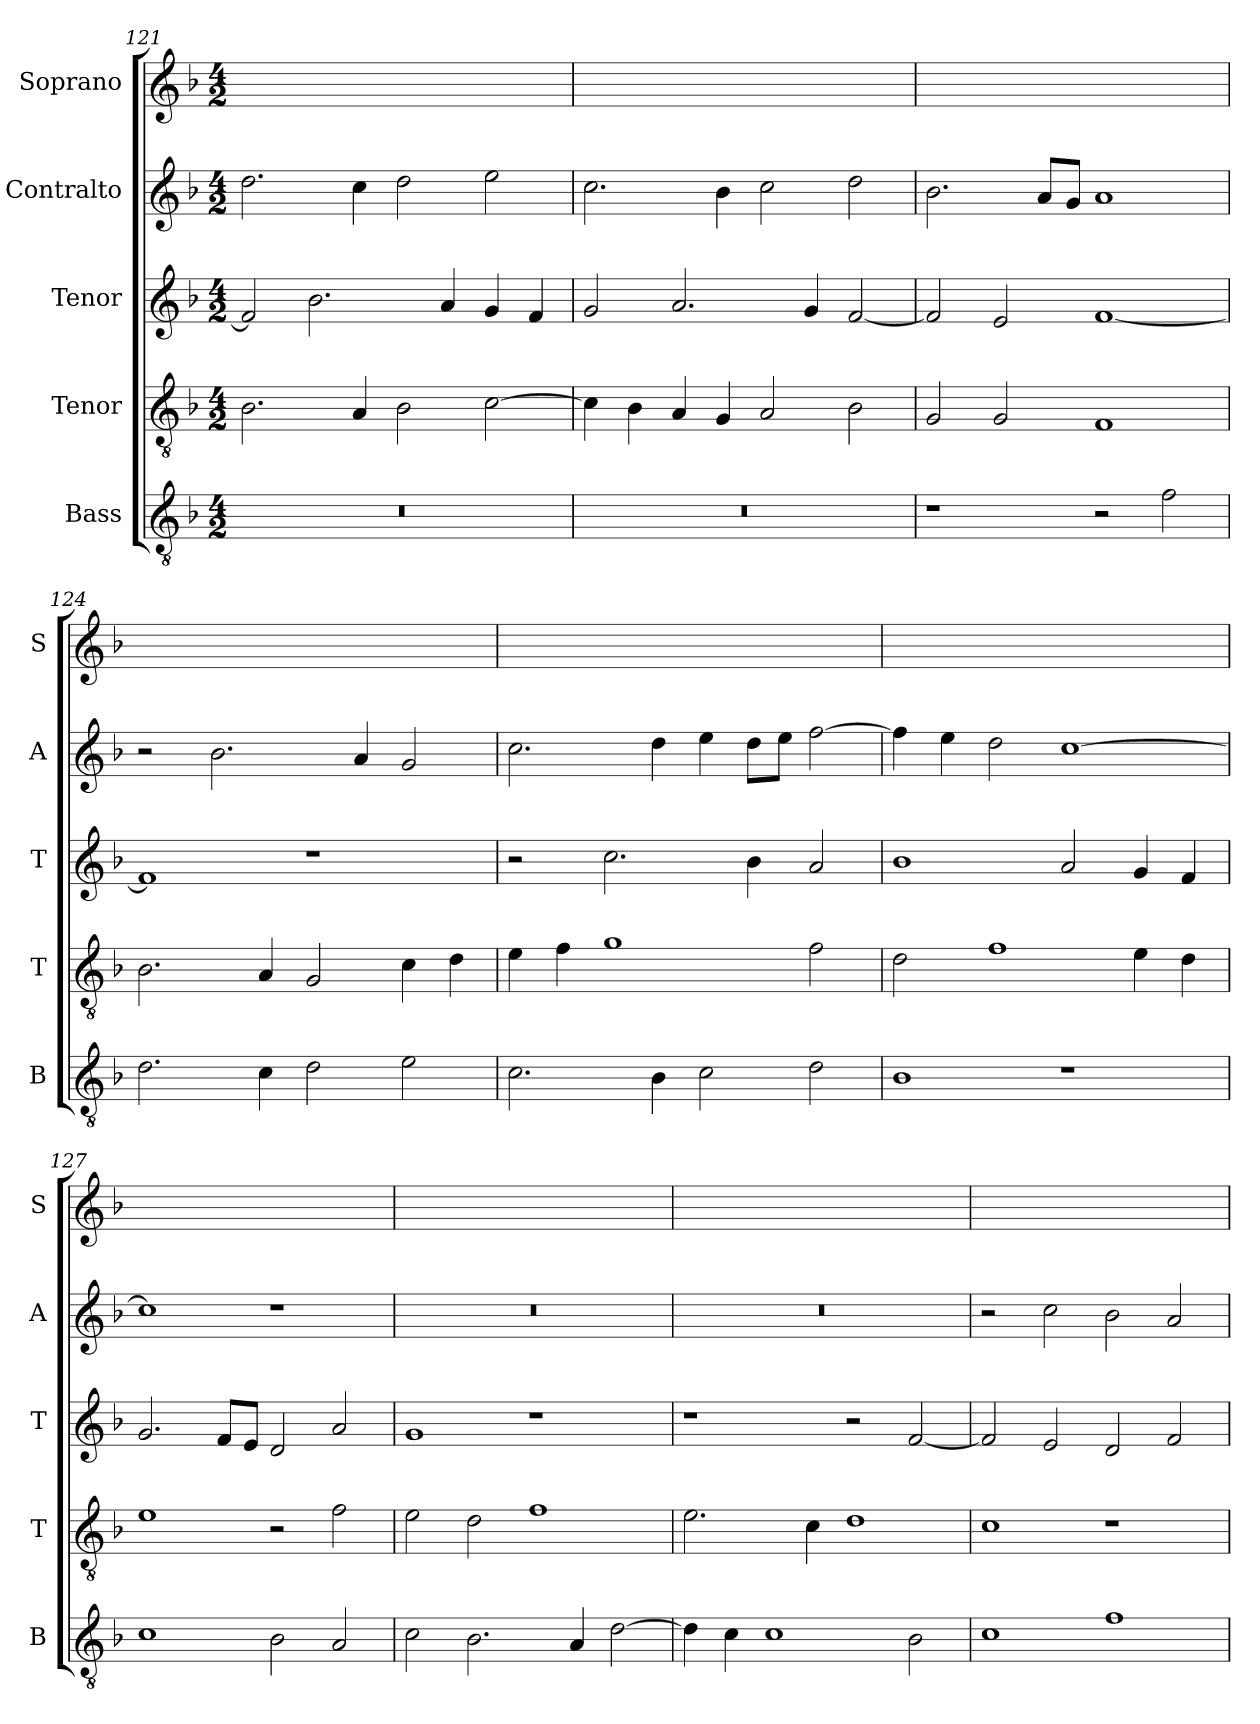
**kern	**kern	**kern	**kern	**kern
*part5	*part4	*part3	*part2	*part1
*staff5	*staff4	*staff3	*staff2	*staff1
*I"Bass	*I"Tenor	*I"Tenor	*I"Contralto	*I"Soprano
*I'B	*I'T	*I'T	*I'A	*I'S
*clefGv2	*clefGv2	*clefG2	*clefG2	*clefG2
*k[b-]	*k[b-]	*k[b-]	*k[b-]	*k[b-]
*F:ion	*F:ion	*F:ion	*F:ion	*F:ion
*M4/2	*M4/2	*M4/2	*M4/2	*M4/2
=121	=121	=121	=121	=121
0r	2.B-	2f]	2.dd	0ryy
.	.	2.b-	.	.
.	4A	.	4cc	.
.	2B-	.	2dd	.
.	.	4a	.	.
.	[2c	4g	2ee	.
.	.	4f	.	.
=122	=122	=122	=122	=122
0r	4c]	2g	2.cc	0ryy
.	4B-	.	.	.
.	4A	2.a	.	.
.	4G	.	4b-	.
.	2A	.	2cc	.
.	.	4g	.	.
.	2B-	[2f	2dd	.
=123	=123	=123	=123	=123
1r	2G	2f]	2.b-	0ryy
.	2G	2e	.	.
.	.	.	8a/L	.
.	.	.	8g/J	.
2r	1F	[1f	1a	.
2f	.	.	.	.
=124	=124	=124	=124	=124
2.d	2.B-	1f]	2r	0ryy
.	.	.	2.b-	.
4c	4A	.	.	.
2d	2G	1r	.	.
.	.	.	4a	.
2e	4c	.	2g	.
.	4d	.	.	.
=125	=125	=125	=125	=125
2.c	4e	2r	2.cc	0ryy
.	4f	.	.	.
.	1g	2.cc	.	.
4B-	.	.	4dd	.
2c	.	.	4ee	.
.	.	4b-	8dd\L	.
.	.	.	8ee\J	.
2d	2f	2a	[2ff	.
=126	=126	=126	=126	=126
1B-	2d	1b-	4ff]	0ryy
.	.	.	4ee	.
.	1f	.	2dd	.
1r	.	2a	[1cc	.
.	4e	4g	.	.
.	4d	4f	.	.
=127	=127	=127	=127	=127
1c	1e	2.g	1cc]	0ryy
.	.	8f/L	.	.
.	.	8e/J	.	.
2B-	2r	2d	1r	.
2A	2f	2a	.	.
=128	=128	=128	=128	=128
2c	2e	1g	0r	0ryy
2.B-	2d	.	.	.
.	1f	1r	.	.
4A	.	.	.	.
[2d	.	.	.	.
=129	=129	=129	=129	=129
4d]	2.e	1r	0r	0ryy
4c	.	.	.	.
1c	.	.	.	.
.	4c	.	.	.
.	1d	2r	.	.
2B-	.	[2f	.	.
=130	=130	=130	=130	=130
1c	1c	2f]	2r	0ryy
.	.	2e	2cc	.
1f	1r	2d	2b-	.
.	.	2f	2a	.
=	=	=	=	=
*-	*-	*-	*-	*-
